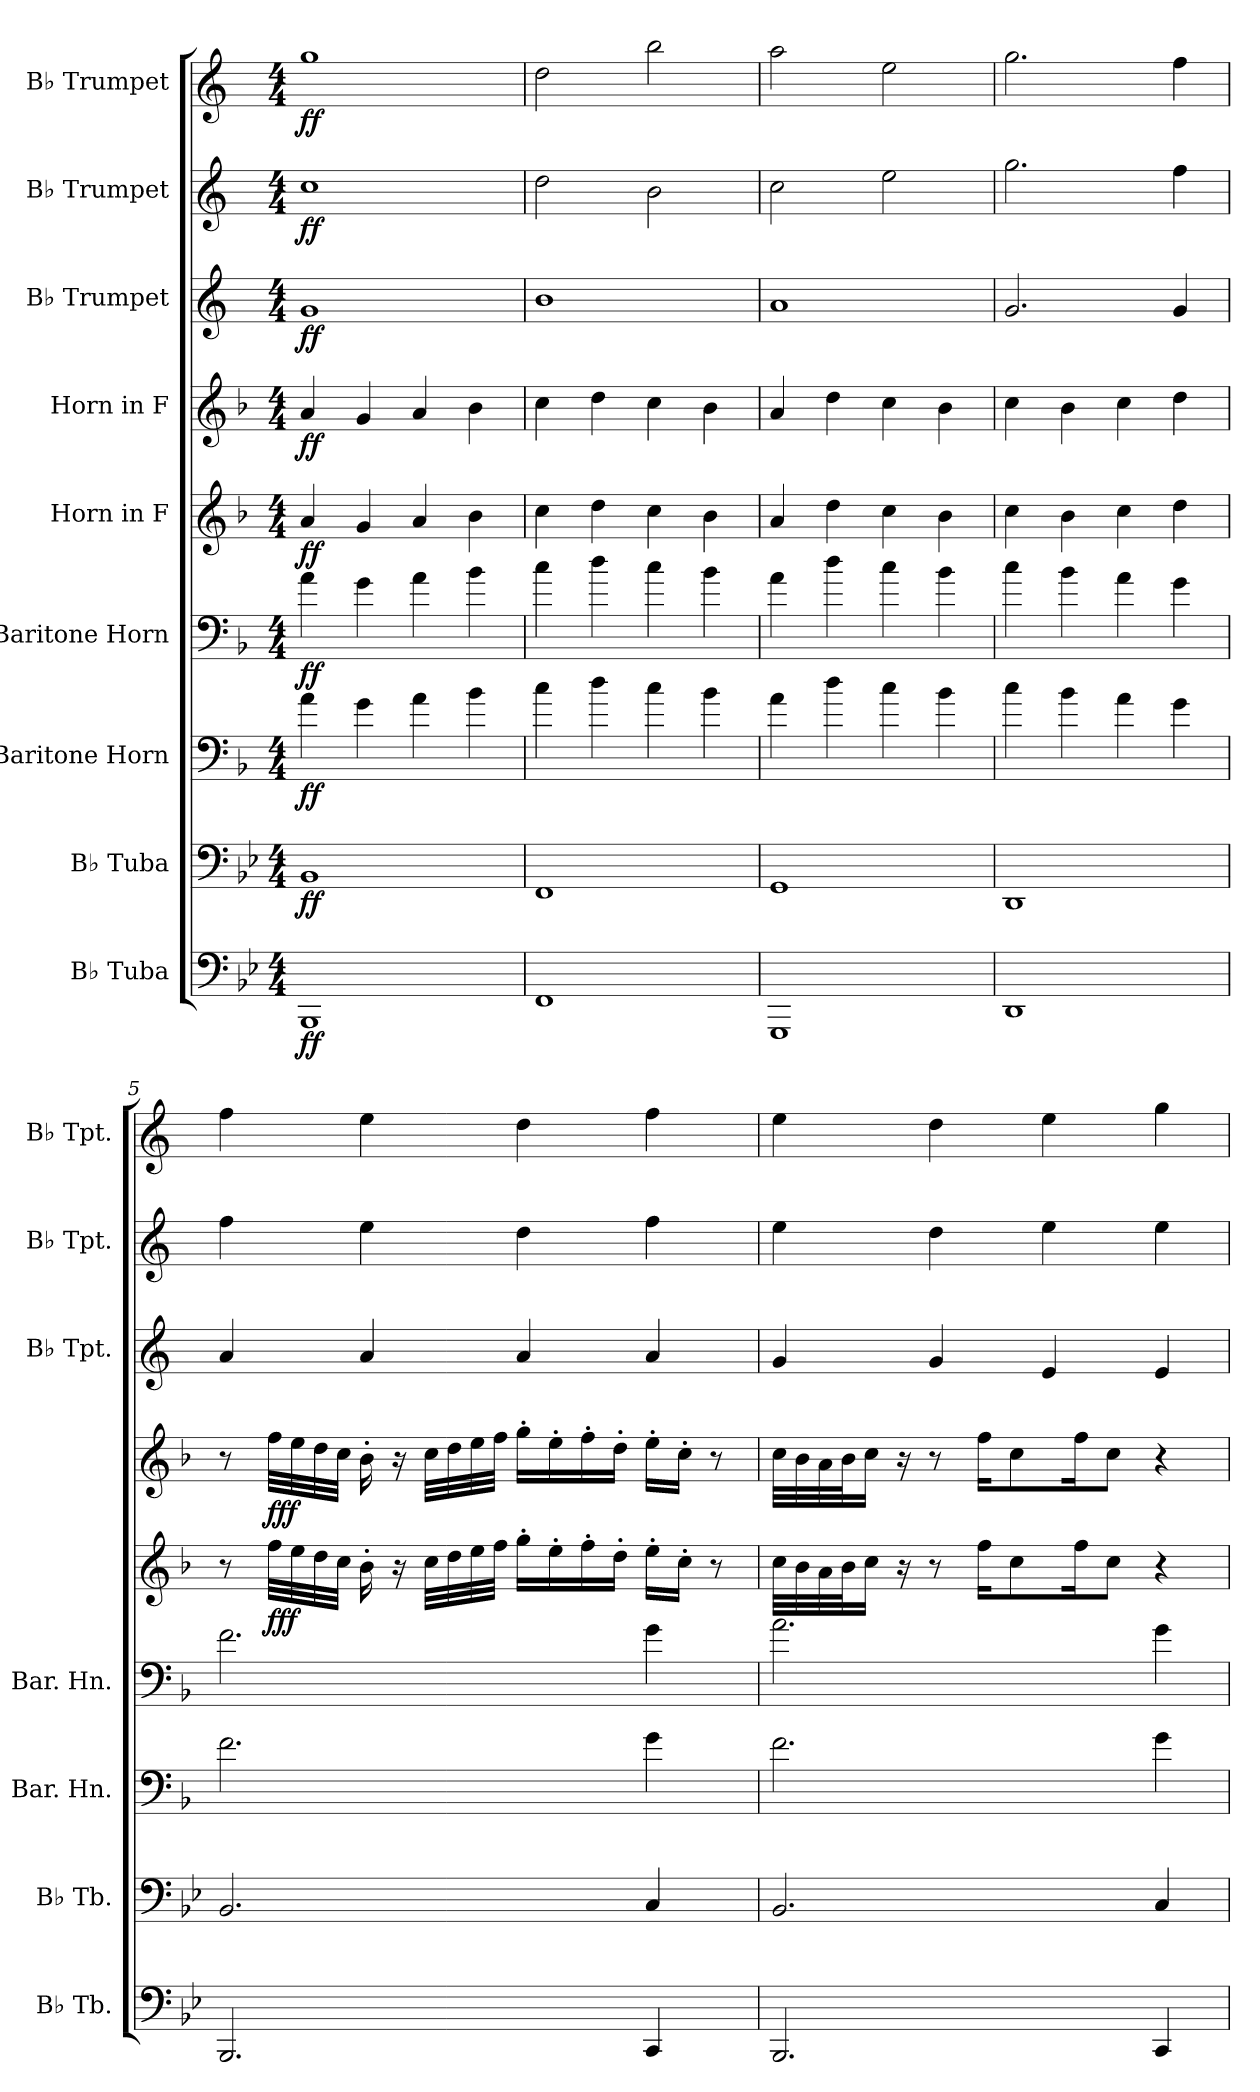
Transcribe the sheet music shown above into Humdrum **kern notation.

**kern	**dynam	**kern	**dynam	**kern	**dynam	**kern	**dynam	**kern	**dynam	**kern	**dynam	**kern	**dynam	**kern	**dynam	**kern	**dynam
*part9	*part9	*part8	*part8	*part7	*part7	*part6	*part6	*part5	*part5	*part4	*part4	*part3	*part3	*part2	*part2	*part1	*part1
*staff9	*staff9	*staff8	*staff8	*staff7	*staff7	*staff6	*staff6	*staff5	*staff5	*staff4	*staff4	*staff3	*staff3	*staff2	*staff2	*staff1	*staff1
*I"B♭ Tuba	*	*I"B♭ Tuba	*	*I"Baritone Horn	*	*I"Baritone Horn	*	*I"Horn in F	*	*I"Horn in F	*	*I"B♭ Trumpet	*	*I"B♭ Trumpet	*	*I"B♭ Trumpet	*
*I'B♭ Tb.	*	*I'B♭ Tb.	*	*I'Bar. Hn.	*	*I'Bar. Hn.	*	*	*	*	*	*I'B♭ Tpt.	*	*I'B♭ Tpt.	*	*I'B♭ Tpt.	*
*clefF4	*	*clefF4	*	*clefF4	*	*clefF4	*	*clefG2	*	*clefG2	*	*clefG2	*	*clefG2	*	*clefG2	*
*	*	*	*	*ITrd4c7	*	*ITrd4c7	*	*ITrd4c7	*	*ITrd4c7	*	*ITrd1c2	*	*ITrd1c2	*	*ITrd1c2	*
*k[b-e-]	*	*k[b-e-]	*	*k[b-e-]	*	*k[b-e-]	*	*k[b-e-]	*	*k[b-e-]	*	*k[b-e-]	*	*k[b-e-]	*	*k[b-e-]	*
*M4/4	*	*M4/4	*	*M4/4	*	*M4/4	*	*M4/4	*	*M4/4	*	*M4/4	*	*M4/4	*	*M4/4	*
*MM95	*	*MM95	*	*MM95	*	*MM95	*	*MM95	*	*MM95	*	*MM95	*	*MM95	*	*MM95	*
=1	=1	=1	=1	=1	=1	=1	=1	=1	=1	=1	=1	=1	=1	=1	=1	=1	=1
!	!LO:DY:b	!	!LO:DY:b	!	!LO:DY:b	!	!LO:DY:b	!	!LO:DY:b	!	!LO:DY:b	!	!LO:DY:b	!	!LO:DY:b	!	!LO:DY:b
1BBB-	ff	1BB-	ff	4d\	ff	4d\	ff	4d/	ff	4d/	ff	1f	ff	1b-	ff	1ff	ff
.	.	.	.	4c\	.	4c\	.	4c/	.	4c/	.	.	.	.	.	.	.
.	.	.	.	4d\	.	4d\	.	4d/	.	4d/	.	.	.	.	.	.	.
.	.	.	.	4e-\	.	4e-\	.	4e-\	.	4e-\	.	.	.	.	.	.	.
=2	=2	=2	=2	=2	=2	=2	=2	=2	=2	=2	=2	=2	=2	=2	=2	=2	=2
1FF	.	1FF	.	4f\	.	4f\	.	4f\	.	4f\	.	1a	.	2cc\	.	2cc\	.
.	.	.	.	4g\	.	4g\	.	4g\	.	4g\	.	.	.	.	.	.	.
.	.	.	.	4f\	.	4f\	.	4f\	.	4f\	.	.	.	2a\	.	2aa\	.
.	.	.	.	4e-\	.	4e-\	.	4e-\	.	4e-\	.	.	.	.	.	.	.
=3	=3	=3	=3	=3	=3	=3	=3	=3	=3	=3	=3	=3	=3	=3	=3	=3	=3
1GGG	.	1GG	.	4d\	.	4d\	.	4d/	.	4d/	.	1g	.	2b-\	.	2gg\	.
.	.	.	.	4g\	.	4g\	.	4g\	.	4g\	.	.	.	.	.	.	.
.	.	.	.	4f\	.	4f\	.	4f\	.	4f\	.	.	.	2dd\	.	2dd\	.
.	.	.	.	4e-\	.	4e-\	.	4e-\	.	4e-\	.	.	.	.	.	.	.
=4	=4	=4	=4	=4	=4	=4	=4	=4	=4	=4	=4	=4	=4	=4	=4	=4	=4
1DD	.	1DD	.	4f\	.	4f\	.	4f\	.	4f\	.	2.f/	.	2.ff\	.	2.ff\	.
.	.	.	.	4e-\	.	4e-\	.	4e-\	.	4e-\	.	.	.	.	.	.	.
.	.	.	.	4d\	.	4d\	.	4f\	.	4f\	.	.	.	.	.	.	.
.	.	.	.	4c\	.	4c\	.	4g\	.	4g\	.	4f/	.	4ee-\	.	4ee-\	.
!!LO:PB:g=z
=5	=5	=5	=5	=5	=5	=5	=5	=5	=5	=5	=5	=5	=5	=5	=5	=5	=5
2.BBB-/	.	2.BB-/	.	2.B-\	.	2.B-\	.	8r	.	8r	.	4g/	.	4ee-\	.	4ee-\	.
!	!	!	!	!	!	!	!	!	!LO:DY:b	!	!LO:DY:b	!	!	!	!	!	!
.	.	.	.	.	.	.	.	32b-\LLL	fff	32b-\LLL	fff	.	.	.	.	.	.
.	.	.	.	.	.	.	.	32a\	.	32a\	.	.	.	.	.	.	.
.	.	.	.	.	.	.	.	32g\	.	32g\	.	.	.	.	.	.	.
.	.	.	.	.	.	.	.	32f\JJJ	.	32f\JJJ	.	.	.	.	.	.	.
.	.	.	.	.	.	.	.	16e-'\	.	16e-'\	.	4g/	.	4dd\	.	4dd\	.
.	.	.	.	.	.	.	.	16r	.	16r	.	.	.	.	.	.	.
.	.	.	.	.	.	.	.	32f\LLL	.	32f\LLL	.	.	.	.	.	.	.
.	.	.	.	.	.	.	.	32g\	.	32g\	.	.	.	.	.	.	.
.	.	.	.	.	.	.	.	32a\	.	32a\	.	.	.	.	.	.	.
.	.	.	.	.	.	.	.	32b-\JJJ	.	32b-\JJJ	.	.	.	.	.	.	.
.	.	.	.	.	.	.	.	16cc'\LL	.	16cc'\LL	.	4g/	.	4cc\	.	4cc\	.
.	.	.	.	.	.	.	.	16a'\	.	16a'\	.	.	.	.	.	.	.
.	.	.	.	.	.	.	.	16b-'\	.	16b-'\	.	.	.	.	.	.	.
.	.	.	.	.	.	.	.	16g'\JJ	.	16g'\JJ	.	.	.	.	.	.	.
4CC/	.	4C/	.	4c\	.	4c\	.	16a'\LL	.	16a'\LL	.	4g/	.	4ee-\	.	4ee-\	.
.	.	.	.	.	.	.	.	16f'\JJ	.	16f'\JJ	.	.	.	.	.	.	.
.	.	.	.	.	.	.	.	8r	.	8r	.	.	.	.	.	.	.
=6	=6	=6	=6	=6	=6	=6	=6	=6	=6	=6	=6	=6	=6	=6	=6	=6	=6
2.BBB-/	.	2.BB-/	.	2.B-\	.	2.d\	.	32f\LLL	.	32f\LLL	.	4f/	.	4dd\	.	4dd\	.
.	.	.	.	.	.	.	.	32e-\	.	32e-\	.	.	.	.	.	.	.
.	.	.	.	.	.	.	.	32d\	.	32d\	.	.	.	.	.	.	.
.	.	.	.	.	.	.	.	32e-\J	.	32e-\J	.	.	.	.	.	.	.
.	.	.	.	.	.	.	.	16f\JJ	.	16f\JJ	.	.	.	.	.	.	.
.	.	.	.	.	.	.	.	16r	.	16r	.	.	.	.	.	.	.
.	.	.	.	.	.	.	.	8r	.	8r	.	4f/	.	4cc\	.	4cc\	.
.	.	.	.	.	.	.	.	16b-\KL	.	16b-\KL	.	.	.	.	.	.	.
.	.	.	.	.	.	.	.	8f\	.	8f\	.	.	.	.	.	.	.
.	.	.	.	.	.	.	.	.	.	.	.	4d/	.	4dd\	.	4dd\	.
.	.	.	.	.	.	.	.	16b-\K	.	16b-\K	.	.	.	.	.	.	.
.	.	.	.	.	.	.	.	8f\J	.	8f\J	.	.	.	.	.	.	.
4CC/	.	4C/	.	4c\	.	4c\	.	4r	.	4r	.	4d/	.	4dd\	.	4ff\	.
=	=	=	=	=	=	=	=	=	=	=	=	=	=	=	=	=	=
*-	*-	*-	*-	*-	*-	*-	*-	*-	*-	*-	*-	*-	*-	*-	*-	*-	*-
